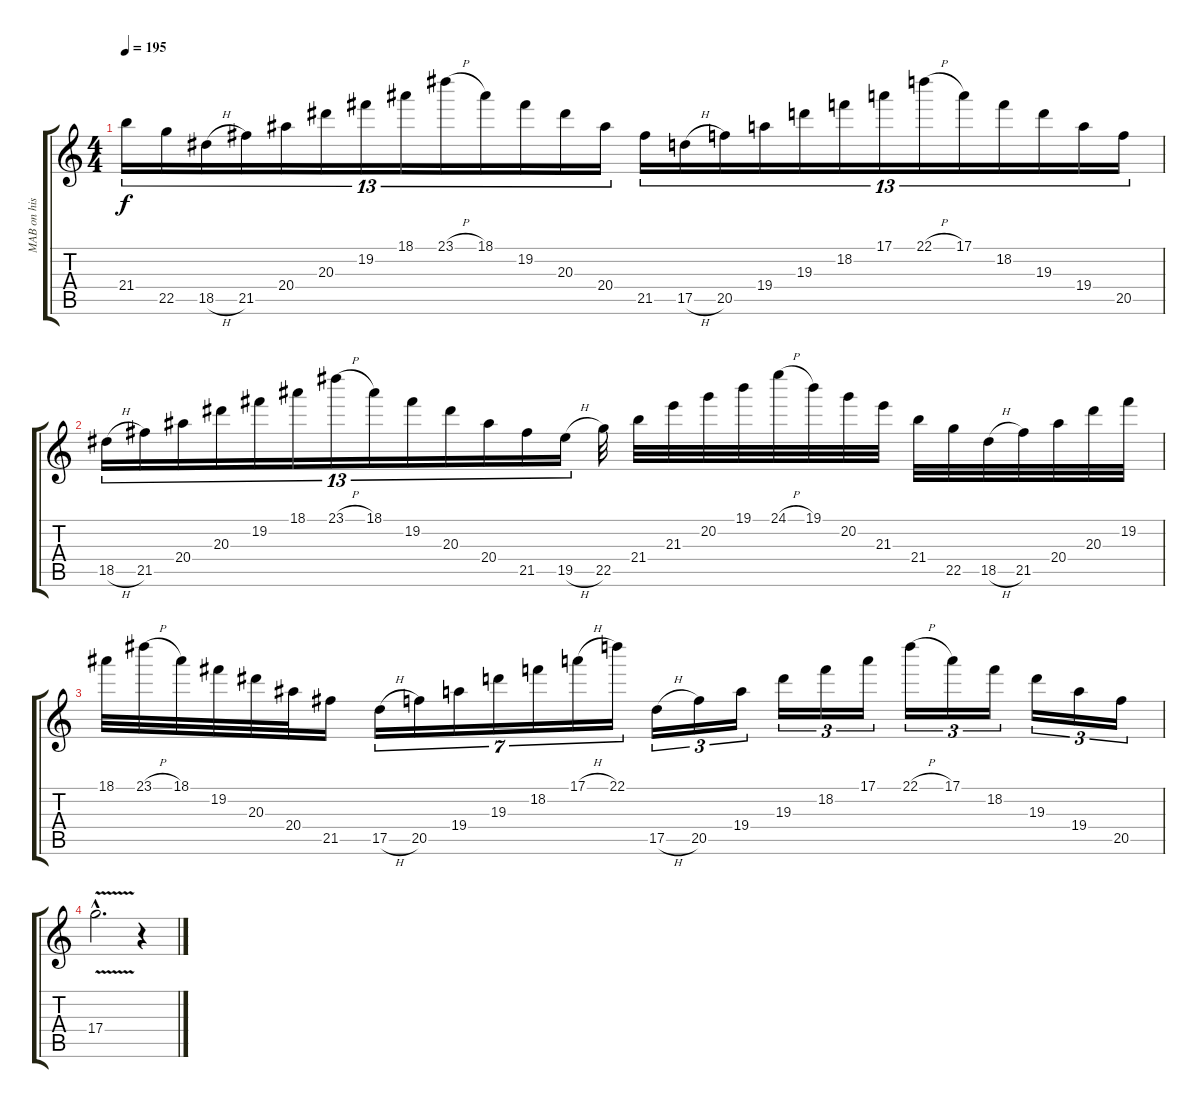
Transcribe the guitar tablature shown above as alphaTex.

\track ("MAB on his Quad-Guitar" "MAB on his") {instrument distortionguitar}
\staff {score tabs}
\tuning (E4 B3 G3 D3 A2 E2) {hide}
\ts (4 4)
\tempo 195
\clef g2
\ks c
21.4.16{tu (13 8) dy f} 22.5.16{tu (13 8)} 18.5{h}.16{tu (13 8)} 21.5.16{tu (13 8)} 20.4.16{tu (13 8)} 20.3.16{tu (13 8)} 19.2.16{tu (13 8)} 18.1.16{tu (13 8)} 23.1{h}.16{tu (13 8)} 18.1.16{tu (13 8)} 19.2.16{tu (13 8)} 20.3.16{tu (13 8)} 20.4.16{tu (13 8)} 21.5.16{tu (13 8)} 17.5{h}.16{tu (13 8)} 20.5.16{tu (13 8)} 19.4.16{tu (13 8)} 19.3.16{tu (13 8)} 18.2.16{tu (13 8)} 17.1.16{tu (13 8)} 22.1{h}.16{tu (13 8)} 17.1.16{tu (13 8)} 18.2.16{tu (13 8)} 19.3.16{tu (13 8)} 19.4.16{tu (13 8)} 20.5.16{tu (13 8)} |
18.5{h}.16{tu (13 8)} 21.5.16{tu (13 8)} 20.4.16{tu (13 8)} 20.3.16{tu (13 8)} 19.2.16{tu (13 8)} 18.1.16{tu (13 8)} 23.1{h}.16{tu (13 8)} 18.1.16{tu (13 8)} 19.2.16{tu (13 8)} 20.3.16{tu (13 8)} 20.4.16{tu (13 8)} 21.5.16{tu (13 8)} 19.5{h}.16{tu (13 8)} 22.5.32 21.4.32 21.3.32 20.2.32 19.1.32 24.1{h}.32 19.1.32 20.2.32 21.3.32 21.4.32 22.5.32 18.5{h}.32 21.5.32 20.4.32 20.3.32 19.2.32 |
18.1.32 23.1{h}.32 18.1.32 19.2.32 20.3.32 20.4.32 21.5.16 17.5{h}.16{tu (7 4)} 20.5.16{tu (7 4)} 19.4.16{tu (7 4)} 19.3.16{tu (7 4)} 18.2.16{tu (7 4)} 17.1{h}.16{tu (7 4)} 22.1.16{tu (7 4)} 17.5{h}.16{tu (3 2)} 20.5.16{tu (3 2)} 19.4.16{tu (3 2)} 19.3.16{tu (3 2)} 18.2.16{tu (3 2)} 17.1.16{tu (3 2)} 22.1{h}.16{tu (3 2)} 17.1.16{tu (3 2)} 18.2.16{tu (3 2)} 19.3.16{tu (3 2)} 19.4.16{tu (3 2)} 20.5.16{tu (3 2)} |
17.4{v hac}.2{d} r.4
